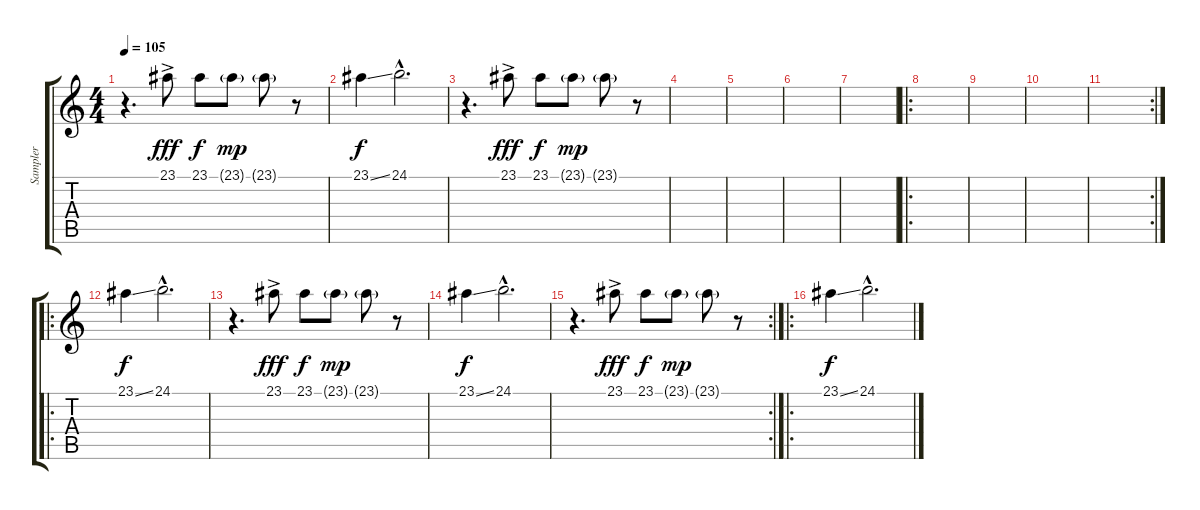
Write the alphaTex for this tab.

\track ("Sampler" "Sampler") {instrument lead6voice}
\staff {score tabs}
\tuning (B3 Gb3 D3 A2 E2 B1) {hide}
\ts (4 4)
\tempo 105
\clef g2
\ks c
r.4{d dy f} 23.1{ac}.8{dy fff} 23.1.8{dy f} 23.1{g}.8{dy mp} 23.1{g}.8 r.8 |
23.1{ss}.4{dy f} 24.1{hac}.2{d} |
r.4{d} 23.1{ac}.8{dy fff} 23.1.8{dy f} 23.1{g}.8{dy mp} 23.1{g}.8 r.8 |
|
|
|
|
\ro
|
|
|
\rc 2
|
\ro
23.1{ss}.4{dy f} 24.1{hac}.2{d} |
r.4{d} 23.1{ac}.8{dy fff} 23.1.8{dy f} 23.1{g}.8{dy mp} 23.1{g}.8 r.8 |
23.1{ss}.4{dy f} 24.1{hac}.2{d} |
\rc 2
r.4{d} 23.1{ac}.8{dy fff} 23.1.8{dy f} 23.1{g}.8{dy mp} 23.1{g}.8 r.8 |
\ro
23.1{ss}.4{dy f} 24.1{hac}.2{d}
